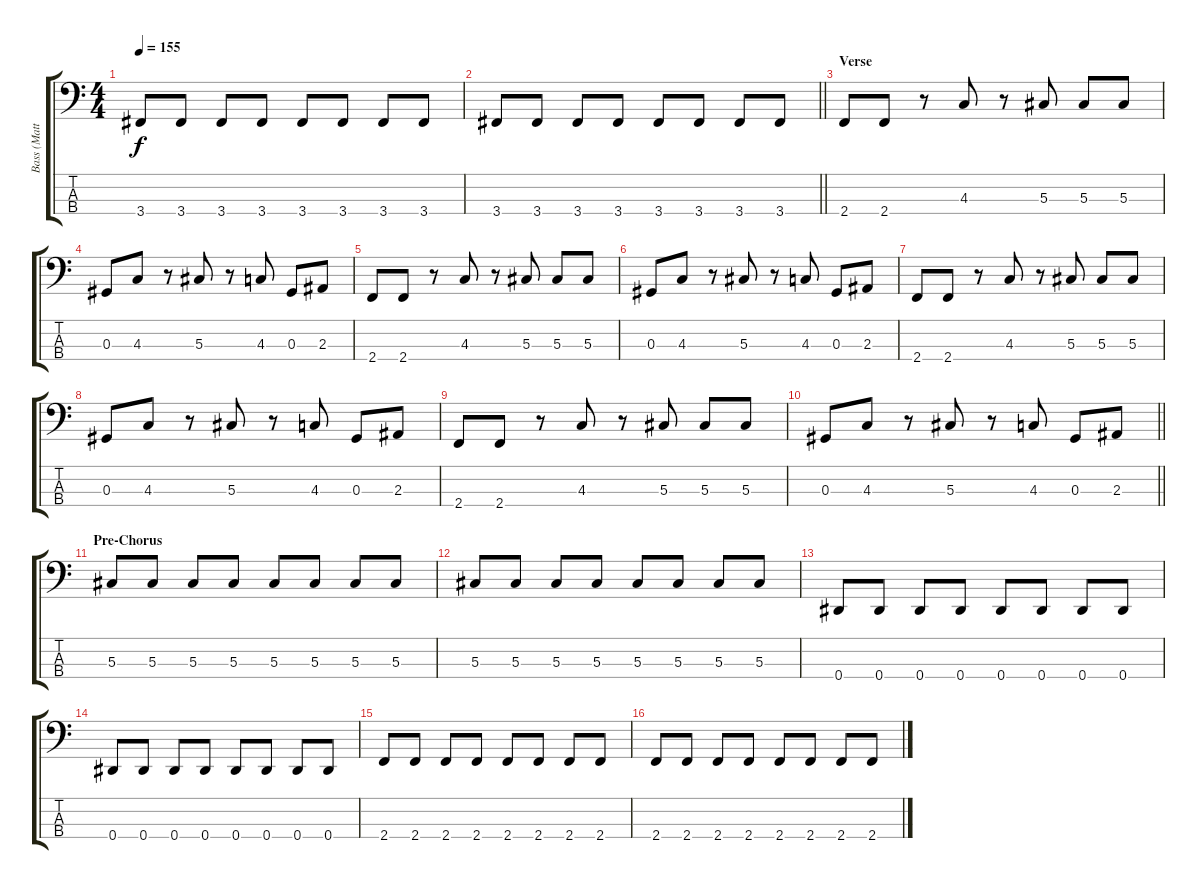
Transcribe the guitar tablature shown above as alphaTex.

\track ("Bass (Matt)" "Bass (Matt") {instrument electricbassfinger}
\staff {score tabs}
\tuning (Gb2 Db2 Ab1 Eb1) {hide}
\ts (4 4)
\tempo 155
\clef f4
\ks c
3.4.8{dy f} 3.4.8 3.4.8 3.4.8 3.4.8 3.4.8 3.4.8 3.4.8 |
\barLineRight lightlight
3.4.8 3.4.8 3.4.8 3.4.8 3.4.8 3.4.8 3.4.8 3.4.8 |
\section ("" "Verse")
2.4.8 2.4.8 r.8 4.3.8 r.8 5.3.8 5.3.8 5.3.8 |
0.3.8 4.3.8 r.8 5.3.8 r.8 4.3.8 0.3.8 2.3.8 |
2.4.8 2.4.8 r.8 4.3.8 r.8 5.3.8 5.3.8 5.3.8 |
0.3.8 4.3.8 r.8 5.3.8 r.8 4.3.8 0.3.8 2.3.8 |
2.4.8 2.4.8 r.8 4.3.8 r.8 5.3.8 5.3.8 5.3.8 |
0.3.8 4.3.8 r.8 5.3.8 r.8 4.3.8 0.3.8 2.3.8 |
2.4.8 2.4.8 r.8 4.3.8 r.8 5.3.8 5.3.8 5.3.8 |
\barLineRight lightlight
0.3.8 4.3.8 r.8 5.3.8 r.8 4.3.8 0.3.8 2.3.8 |
\section ("" "Pre-Chorus")
5.3.8 5.3.8 5.3.8 5.3.8 5.3.8 5.3.8 5.3.8 5.3.8 |
5.3.8 5.3.8 5.3.8 5.3.8 5.3.8 5.3.8 5.3.8 5.3.8 |
0.4.8 0.4.8 0.4.8 0.4.8 0.4.8 0.4.8 0.4.8 0.4.8 |
0.4.8 0.4.8 0.4.8 0.4.8 0.4.8 0.4.8 0.4.8 0.4.8 |
2.4.8 2.4.8 2.4.8 2.4.8 2.4.8 2.4.8 2.4.8 2.4.8 |
2.4.8 2.4.8 2.4.8 2.4.8 2.4.8 2.4.8 2.4.8 2.4.8
